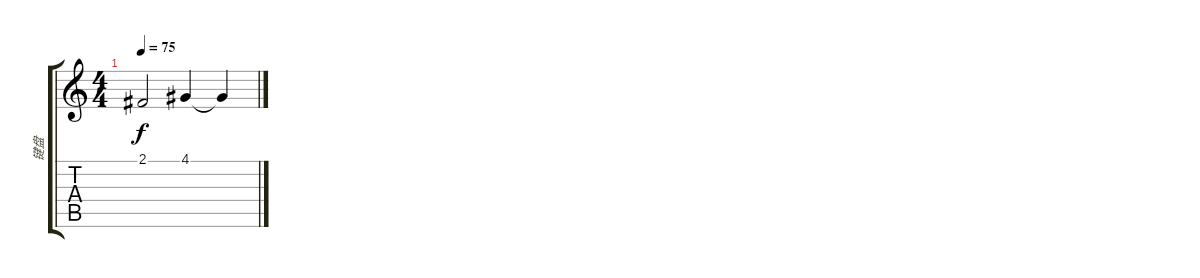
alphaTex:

\track ("键盘" "键盘") {instrument stringensemble1}
\staff {score tabs}
\tuning (E4 B3 G3 D3 A2 E2) {hide}
\ts (4 4)
\tempo 75
\clef g2
\ks c
2.1.2{dy f volume 0} 4.1.4{volume 0} 4.1{t}.4{volume 0}
